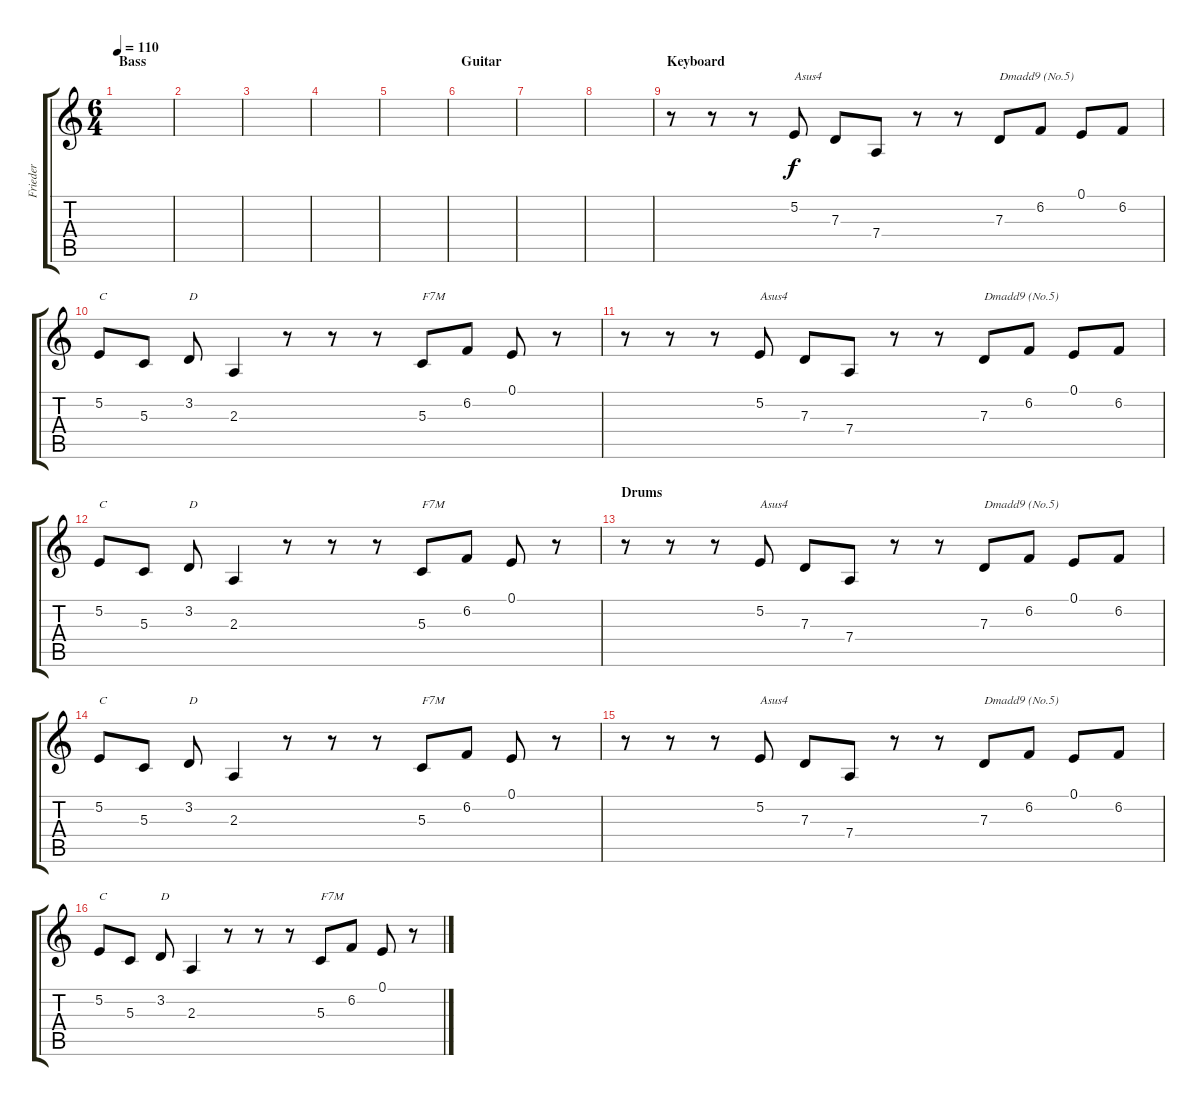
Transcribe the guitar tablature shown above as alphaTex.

\track ("Frieder" "Frieder") {instrument pad4choir}
\staff {score tabs}
\tuning (E4 B3 G3 D3 A2 E2) {hide}
\ts (6 4)
\section ("" "Bass")
\tempo 110
\clef g2
\ks c
|
|
|
|
|
\section ("" "Guitar")
|
|
|
\section ("" "Keyboard")
r.8 r.8 r.8 5.2.8{txt "Asus4"} 7.3.8 7.4.8 r.8 r.8 7.3.8{txt "Dmadd9 (No.5)"} 6.2.8 0.1.8 6.2.8 |
5.2.8{txt "C"} 5.3.8 3.2.8{txt "D"} 2.3.4 r.8 r.8 r.8 5.3.8{txt "F7M"} 6.2.8 0.1.8 r.8 |
r.8 r.8 r.8 5.2.8{txt "Asus4"} 7.3.8 7.4.8 r.8 r.8 7.3.8{txt "Dmadd9 (No.5)"} 6.2.8 0.1.8 6.2.8 |
5.2.8{txt "C"} 5.3.8 3.2.8{txt "D"} 2.3.4 r.8 r.8 r.8 5.3.8{txt "F7M"} 6.2.8 0.1.8 r.8 |
\section ("" "Drums")
r.8 r.8 r.8 5.2.8{txt "Asus4"} 7.3.8 7.4.8 r.8 r.8 7.3.8{txt "Dmadd9 (No.5)"} 6.2.8 0.1.8 6.2.8 |
5.2.8{txt "C"} 5.3.8 3.2.8{txt "D"} 2.3.4 r.8 r.8 r.8 5.3.8{txt "F7M"} 6.2.8 0.1.8 r.8 |
r.8 r.8 r.8 5.2.8{txt "Asus4"} 7.3.8 7.4.8 r.8 r.8 7.3.8{txt "Dmadd9 (No.5)"} 6.2.8 0.1.8 6.2.8 |
5.2.8{txt "C"} 5.3.8 3.2.8{txt "D"} 2.3.4 r.8 r.8 r.8 5.3.8{txt "F7M"} 6.2.8 0.1.8 r.8
